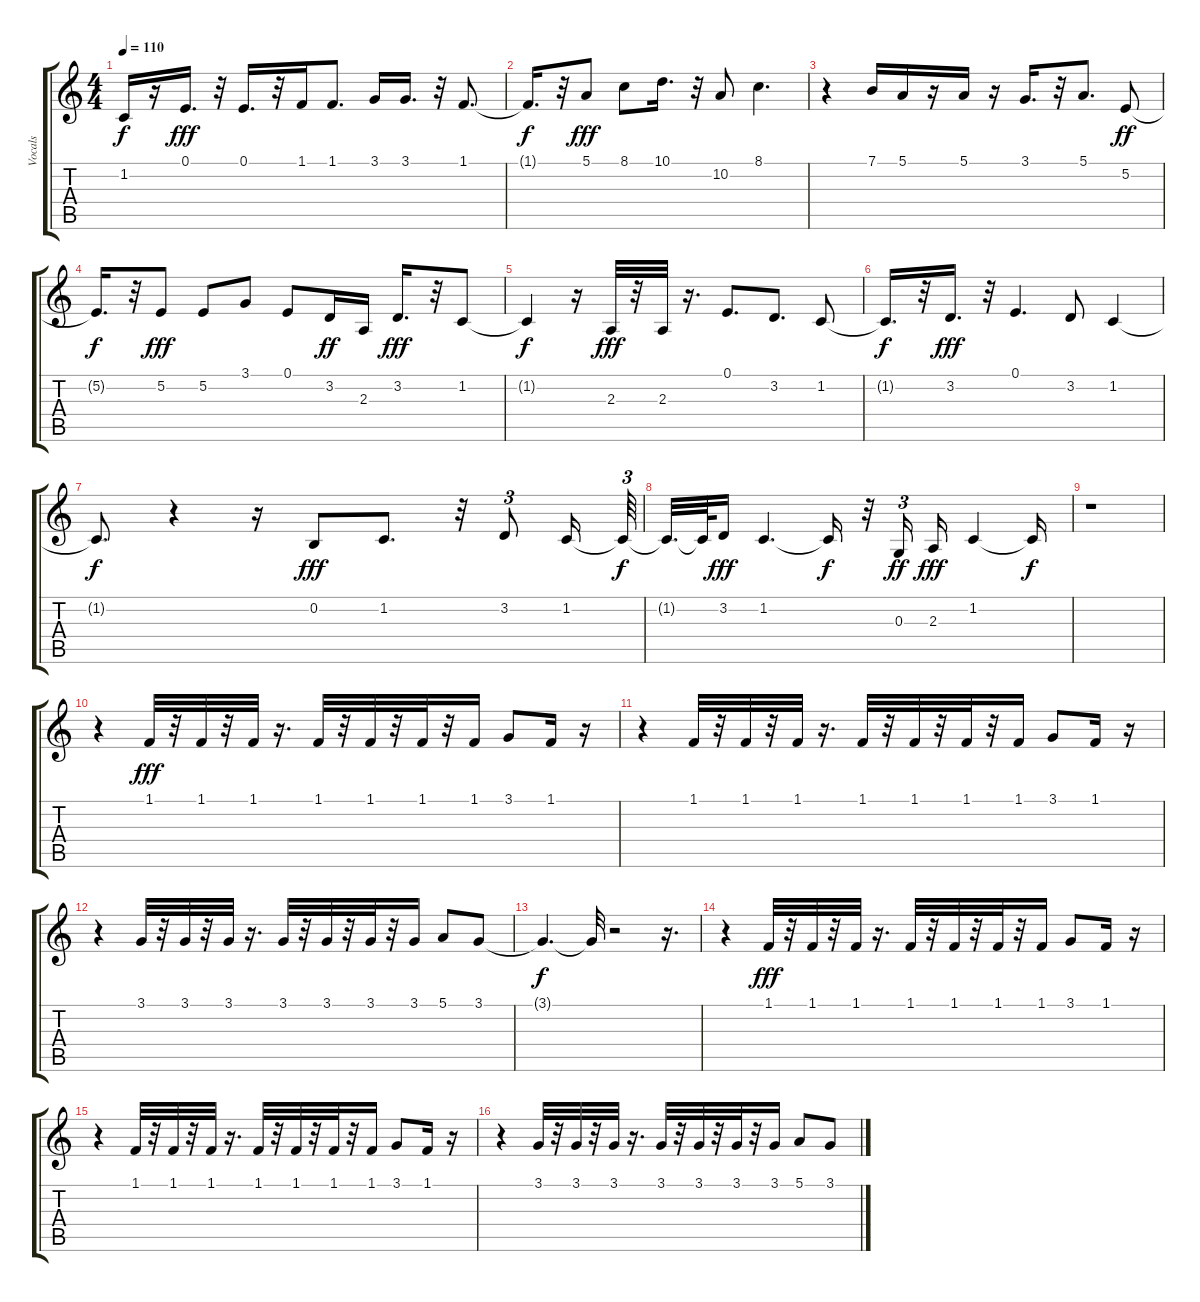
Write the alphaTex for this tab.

\track ("Vocals" "Vocals") {instrument fx4atmosphere}
\staff {score tabs}
\tuning (E4 B3 G3 D3 A2 E2) {hide}
\ts (4 4)
\tempo 110
\clef g2
\ks c
1.2{t}.16{dy f} r.16 0.1.16{d dy fff} r.32 0.1.16{d} r.32 1.1.16 1.1.8{d} 3.1.16 3.1.16{d} r.32 1.1.8{d} |
1.1{t}.16{d dy f} r.32 5.1.8{dy fff} 8.1.8 10.1.16{d} r.32 10.2.8 8.1.4{d} |
r.4 7.1.16 5.1.16 r.16 5.1.16 r.16 3.1.16{d} r.32 5.1.8{d} 5.2.8{dy ff} |
5.2{t}.16{d dy f} r.32 5.2.8{dy fff} 5.2.8 3.1.8 0.1.8 3.2.16{dy ff} 2.3.16 3.2.16{d dy fff} r.32 1.2.8 |
1.2{t}.4{dy f} r.16 2.3.32{dy fff} r.32 2.3.32 r.16{d} 0.1.8{d} 3.2.8{d} 1.2.8 |
1.2{t}.16{d dy f} r.32 3.2.16{d dy fff} r.32 0.1.4{d} 3.2.8 1.2.4 |
1.2{t}.8{d dy f} r.4 r.16 0.2.8{dy fff} 1.2.8{d} r.32 3.2.8{tu (3 2)} 1.2.16 1.2{t}.64{tu (3 2) dy f} |
1.2{t}.32{d} 1.2{t}.64 3.2.16{dy fff} 1.2.4{d} 1.2{t}.16{dy f} r.32 0.3.16{tu (3 2) dy ff} 2.3.16{dy fff} 1.2.4 1.2{t}.16{dy f} |
r.1 |
r.4 1.1.32{dy fff} r.32 1.1.32 r.32 1.1.32 r.16{d} 1.1.32 r.32 1.1.32 r.32 1.1.32 r.32 1.1.16 3.1.8 1.1.16 r.16 |
r.4 1.1.32 r.32 1.1.32 r.32 1.1.32 r.16{d} 1.1.32 r.32 1.1.32 r.32 1.1.32 r.32 1.1.16 3.1.8 1.1.16 r.16 |
r.4 3.1.32 r.32 3.1.32 r.32 3.1.32 r.16{d} 3.1.32 r.32 3.1.32 r.32 3.1.32 r.32 3.1.16 5.1.8 3.1.8 |
3.1{t}.4{d dy f} 3.1{t}.32 r.2 r.16{d} |
r.4 1.1.32{dy fff} r.32 1.1.32 r.32 1.1.32 r.16{d} 1.1.32 r.32 1.1.32 r.32 1.1.32 r.32 1.1.16 3.1.8 1.1.16 r.16 |
r.4 1.1.32 r.32 1.1.32 r.32 1.1.32 r.16{d} 1.1.32 r.32 1.1.32 r.32 1.1.32 r.32 1.1.16 3.1.8 1.1.16 r.16 |
r.4 3.1.32 r.32 3.1.32 r.32 3.1.32 r.16{d} 3.1.32 r.32 3.1.32 r.32 3.1.32 r.32 3.1.16 5.1.8 3.1.8
